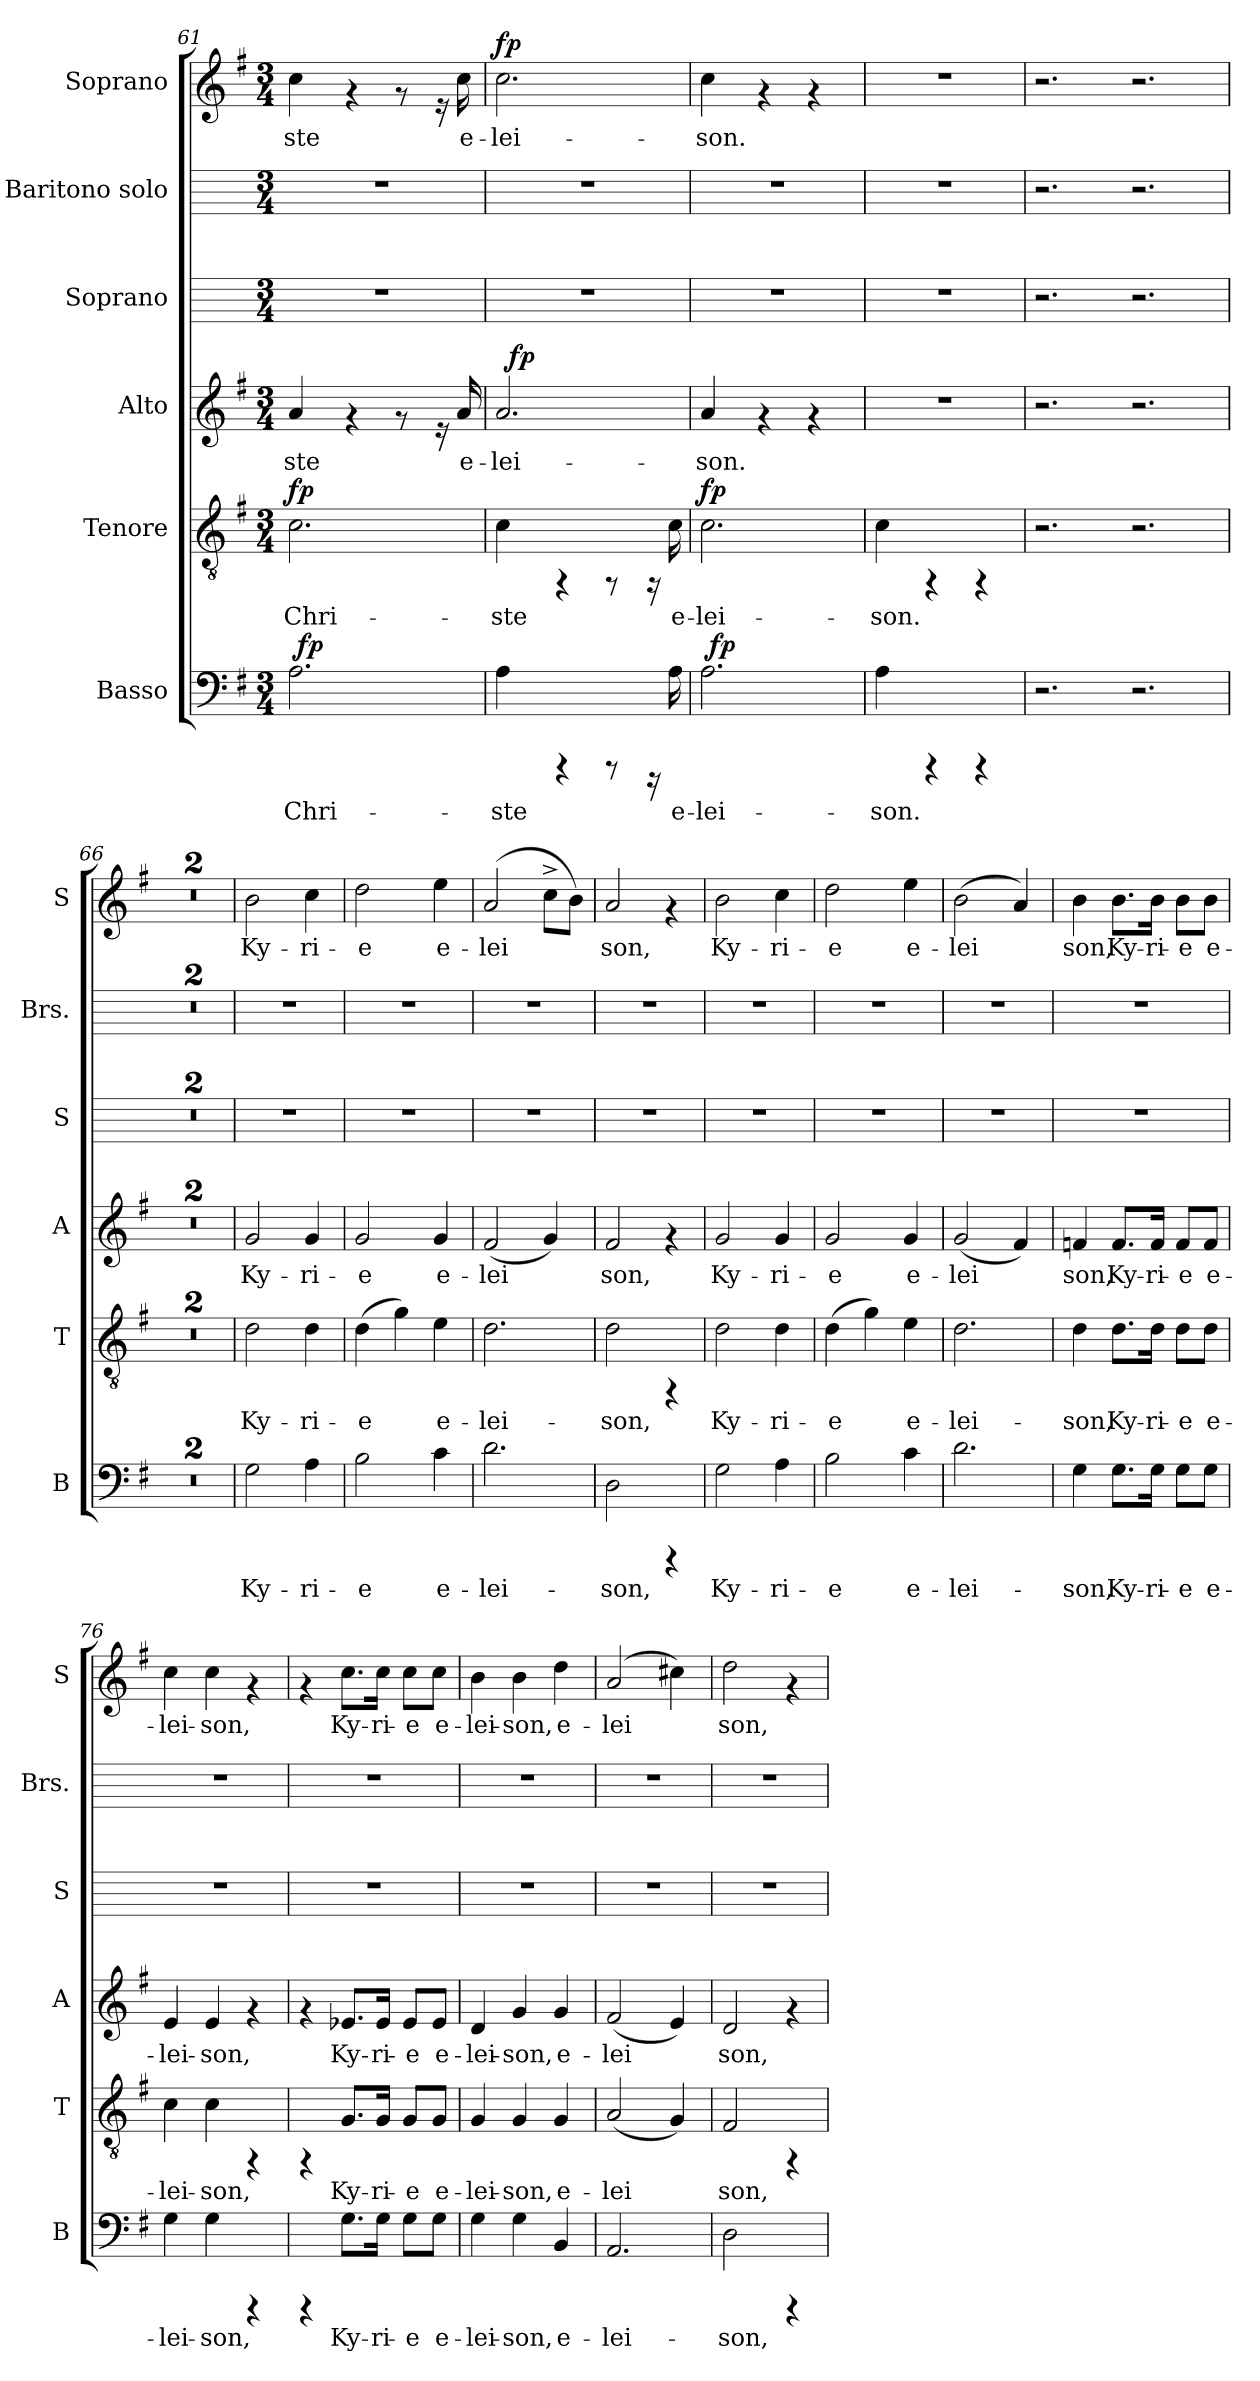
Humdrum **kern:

**kern	**text	**dynam	**kern	**text	**dynam	**kern	**text	**dynam	**kern	**kern	**kern	**text	**dynam
*part6	*part6	*part6	*part5	*part5	*part5	*part4	*part4	*part4	*part3	*part2	*part1	*part1	*part1
*staff6	*staff6	*staff6	*staff5	*staff5	*staff5	*staff4	*staff4	*staff4	*staff3	*staff2	*staff1	*staff1	*staff1
*I"Basso	*	*	*I"Tenore	*	*	*I"Alto	*	*	*I"Soprano	*I"Baritono  solo	*I"Soprano	*	*
*I'B	*	*	*I'T	*	*	*I'A	*	*	*I'S	*I'Brs.	*I'S	*	*
*clefF4	*	*	*clefGv2	*	*	*clefG2	*	*	*	*	*clefG2	*	*
*k[f#]	*	*	*k[f#]	*	*	*k[f#]	*	*	*k[]	*k[]	*k[f#]	*	*
*G:	*	*	*G:	*	*	*G:	*	*	*C:	*C:	*G:	*	*
*M3/4	*	*	*M3/4	*	*	*M3/4	*	*	*M3/4	*M3/4	*M3/4	*	*
=61	=61	=61	=61	=61	=61	=61	=61	=61	=61	=61	=61	=61	=61
!	!LO:LY:b:cj	!	!	!LO:LY:b:cj	!LO:DY:a	!	!LO:LY:b:cj	!	!	!	!	!LO:LY:b:cj	!
*^	*	*	*	*	*	*	*	*	*	*	*	*	*
2.A\	64ryy	Chri-	.	2.c\	Chri-	fp	4a/	-ste	.	2.r	2.r	4cc\	-ste	.
!	!	!	!LO:DY:a	!	!	!	!	!	!	!	!	!	!	!
.	2ryy	.	fp	.	.	.	.	.	.	.	.	.	.	.
.	.	.	.	.	.	.	4rf	.	.	.	.	4rf	.	.
.	.	.	.	.	.	.	8rf	.	.	.	.	8rf	.	.
.	8...ryy	.	.	.	.	.	.	.	.	.	.	.	.	.
.	.	.	.	.	.	.	16re	.	.	.	.	16re	.	.
!	!	!	!	!	!	!	!	!LO:LY:b:cj	!	!	!	!	!LO:LY:b:cj	!
.	.	.	.	.	.	.	16a/	e-	.	.	.	16cc\	e-	.
=62	=62	=62	=62	=62	=62	=62	=62	=62	=62	=62	=62	=62	=62	=62
!	!	!LO:LY:b:cj	!	!	!LO:LY:b:cj	!	!	!LO:LY:b:cj	!	!	!	!	!LO:LY:b:cj	!LO:DY:a
*v	*v	*	*	*	*	*	*^	*	*	*	*	*	*	*
4A\	-ste	.	4c\	-ste	.	2.a/	32ryy	-lei-	.	2.r	2.r	2.cc\	-lei-	fp
!	!	!	!	!	!	!	!	!	!LO:DY:a	!	!	!	!	!
.	.	.	.	.	.	.	2ryy	.	fp	.	.	.	.	.
4rCCC	.	.	4rFF	.	.	.	.	.	.	.	.	.	.	.
8rCCC	.	.	8rFF	.	.	.	.	.	.	.	.	.	.	.
.	.	.	.	.	.	.	8..ryy	.	.	.	.	.	.	.
16rBBBB	.	.	16rEE	.	.	.	.	.	.	.	.	.	.	.
!	!LO:LY:b:cj	!	!	!LO:LY:b:cj	!	!	!	!	!	!	!	!	!	!
16A\	e-	.	16c\	e-	.	.	.	.	.	.	.	.	.	.
=63	=63	=63	=63	=63	=63	=63	=63	=63	=63	=63	=63	=63	=63	=63
!	!LO:LY:b:cj	!	!	!LO:LY:b:cj	!LO:DY:a	!	!	!LO:LY:b:cj	!	!	!	!	!LO:LY:b:cj	!
*^	*	*	*	*	*	*v	*v	*	*	*	*	*	*	*
2.A\	64ryy	-lei-	.	2.c\	-lei-	fp	4a/	-son.	.	2.r	2.r	4cc\	-son.	.
!	!	!	!LO:DY:a	!	!	!	!	!	!	!	!	!	!	!
.	2ryy	.	fp	.	.	.	.	.	.	.	.	.	.	.
.	.	.	.	.	.	.	4rf	.	.	.	.	4rf	.	.
.	.	.	.	.	.	.	4rf	.	.	.	.	4rf	.	.
.	8...ryy	.	.	.	.	.	.	.	.	.	.	.	.	.
=64	=64	=64	=64	=64	=64	=64	=64	=64	=64	=64	=64	=64	=64	=64
!	!	!LO:LY:b:cj	!	!	!LO:LY:b:cj	!	!	!	!	!	!	!	!	!
*v	*v	*	*	*	*	*	*	*	*	*	*	*	*	*
4A\	-son.	.	4c\	-son.	.	2.r	.	.	2.r	2.r	2.r	.	.
4rCCC	.	.	4rFF	.	.	.	.	.	.	.	.	.	.
4rCCC	.	.	4rFF	.	.	.	.	.	.	.	.	.	.
=65	=65	=65	=65	=65	=65	=65	=65	=65	=65	=65	=65	=65	=65
2.r	.	.	2.r	.	.	2.r	.	.	2.r	2.r	2.r	.	.
2.r	.	.	2.r	.	.	2.r	.	.	2.r	2.r	2.r	.	.
=66	=66	=66	=66	=66	=66	=66	=66	=66	=66	=66	=66	=66	=66
2.r	.	.	2.r	.	.	2.r	.	.	2.r	2.r	2.r	.	.
=67	=67	=67	=67	=67	=67	=67	=67	=67	=67	=67	=67	=67	=67
2.r	.	.	2.r	.	.	2.r	.	.	2.r	2.r	2.r	.	.
!!LO:PB:g=z
=68	=68	=68	=68	=68	=68	=68	=68	=68	=68	=68	=68	=68	=68
!	!LO:LY:b:cj	!	!	!LO:LY:b:cj	!	!	!LO:LY:b:cj	!	!	!	!	!LO:LY:b:cj	!
2G\	Ky-	.	2d\	Ky-	.	2g/	Ky-	.	2.r	2.r	2b\	Ky-	.
!	!LO:LY:b:cj	!	!	!LO:LY:b:cj	!	!	!LO:LY:b:cj	!	!	!	!	!LO:LY:b:cj	!
4A\	-ri-	.	4d\	-ri-	.	4g/	-ri-	.	.	.	4cc\	-ri-	.
=69	=69	=69	=69	=69	=69	=69	=69	=69	=69	=69	=69	=69	=69
!	!LO:LY:b:cj	!	!	!LO:LY:b:cj	!	!	!LO:LY:b:cj	!	!	!	!	!LO:LY:b:cj	!
2B\	-e	.	(>4d\	-e	.	2g/	-e	.	2.r	2.r	2dd\	-e	.
!	!	!	!	!LO:LY:b:cj	!	!	!	!	!	!	!	!	!
.	.	.	4g\)	.	.	.	.	.	.	.	.	.	.
!	!LO:LY:b:cj	!	!	!LO:LY:b:cj	!	!	!LO:LY:b:cj	!	!	!	!	!LO:LY:b:cj	!
4c\	e-	.	4e\	e-	.	4g/	e-	.	.	.	4ee\	e-	.
=70	=70	=70	=70	=70	=70	=70	=70	=70	=70	=70	=70	=70	=70
!	!LO:LY:b:cj	!	!	!LO:LY:b:cj	!	!	!LO:LY:b:cj	!	!	!	!	!LO:LY:b:cj	!
2.d\	-lei-	.	2.d\	-lei-	.	(<2f#/	-lei-	.	2.r	2.r	(>2a/	-lei-	.
!	!	!	!	!	!	!	!LO:LY:b:cj	!	!	!	!	!LO:LY:b:cj	!
.	.	.	.	.	.	4g/)	--	.	.	.	8cc^<\L	--	.
!	!	!	!	!	!	!	!	!	!	!	!	!LO:LY:b:cj	!
.	.	.	.	.	.	.	.	.	.	.	8b\J)	--	.
=71	=71	=71	=71	=71	=71	=71	=71	=71	=71	=71	=71	=71	=71
!	!LO:LY:b:cj	!	!	!LO:LY:b:cj	!	!	!LO:LY:b:cj	!	!	!	!	!LO:LY:b:cj	!
2D\	-son,	.	2d\	-son,	.	2f#/	-son,	.	2.r	2.r	2a/	-son,	.
4rCCC	.	.	4rFF	.	.	4rf	.	.	.	.	4rf	.	.
=72	=72	=72	=72	=72	=72	=72	=72	=72	=72	=72	=72	=72	=72
!	!LO:LY:b:cj	!	!	!LO:LY:b:cj	!	!	!LO:LY:b:cj	!	!	!	!	!LO:LY:b:cj	!
2G\	Ky-	.	2d\	Ky-	.	2g/	Ky-	.	2.r	2.r	2b\	Ky-	.
!	!LO:LY:b:cj	!	!	!LO:LY:b:cj	!	!	!LO:LY:b:cj	!	!	!	!	!LO:LY:b:cj	!
4A\	-ri-	.	4d\	-ri-	.	4g/	-ri-	.	.	.	4cc\	-ri-	.
=73	=73	=73	=73	=73	=73	=73	=73	=73	=73	=73	=73	=73	=73
!	!LO:LY:b:cj	!	!	!LO:LY:b:cj	!	!	!LO:LY:b:cj	!	!	!	!	!LO:LY:b:cj	!
2B\	-e	.	(>4d\	-e	.	2g/	-e	.	2.r	2.r	2dd\	-e	.
!	!	!	!	!LO:LY:b:cj	!	!	!	!	!	!	!	!	!
.	.	.	4g\)	.	.	.	.	.	.	.	.	.	.
!	!LO:LY:b:cj	!	!	!LO:LY:b:cj	!	!	!LO:LY:b:cj	!	!	!	!	!LO:LY:b:cj	!
4c\	e-	.	4e\	e-	.	4g/	e-	.	.	.	4ee\	e-	.
=74	=74	=74	=74	=74	=74	=74	=74	=74	=74	=74	=74	=74	=74
!	!LO:LY:b:cj	!	!	!LO:LY:b:cj	!	!	!LO:LY:b:cj	!	!	!	!	!LO:LY:b:cj	!
2.d\	-lei-	.	2.d\	-lei-	.	(<2g/	-lei-	.	2.r	2.r	(>2b\	-lei-	.
!	!	!	!	!	!	!	!LO:LY:b:cj	!	!	!	!	!LO:LY:b:cj	!
.	.	.	.	.	.	4f#/)	--	.	.	.	4a/)	--	.
=75	=75	=75	=75	=75	=75	=75	=75	=75	=75	=75	=75	=75	=75
!	!LO:LY:b:cj	!	!	!LO:LY:b:cj	!	!	!LO:LY:b:cj	!	!	!	!	!LO:LY:b:cj	!
4G\	-son,	.	4d\	-son,	.	4fn/	-son,	.	2.r	2.r	4b\	-son,	.
!	!LO:LY:b:cj	!	!	!LO:LY:b:cj	!	!	!LO:LY:b:cj	!	!	!	!	!LO:LY:b:cj	!
8.G\L	Ky-	.	8.d\L	Ky-	.	8.f/L	Ky-	.	.	.	8.b\L	Ky-	.
!	!LO:LY:b:cj	!	!	!LO:LY:b:cj	!	!	!LO:LY:b:cj	!	!	!	!	!LO:LY:b:cj	!
16G\J	-ri-	.	16d\J	-ri-	.	16f/J	-ri-	.	.	.	16b\J	-ri-	.
!	!LO:LY:b:cj	!	!	!LO:LY:b:cj	!	!	!LO:LY:b:cj	!	!	!	!	!LO:LY:b:cj	!
8G\L	-e	.	8d\L	-e	.	8f/L	-e	.	.	.	8b\L	-e	.
!	!LO:LY:b:cj	!	!	!LO:LY:b:cj	!	!	!LO:LY:b:cj	!	!	!	!	!LO:LY:b:cj	!
8G\J	e-	.	8d\J	e-	.	8f/J	e-	.	.	.	8b\J	e-	.
!!LO:LB:g=z
=76	=76	=76	=76	=76	=76	=76	=76	=76	=76	=76	=76	=76	=76
!	!LO:LY:b:cj	!	!	!LO:LY:b:cj	!	!	!LO:LY:b:cj	!	!	!	!	!LO:LY:b:cj	!
4G\	-lei-	.	4c\	-lei-	.	4e/	-lei-	.	2.r	2.r	4cc\	-lei-	.
!	!LO:LY:b:cj	!	!	!LO:LY:b:cj	!	!	!LO:LY:b:cj	!	!	!	!	!LO:LY:b:cj	!
4G\	-son,	.	4c\	-son,	.	4e/	-son,	.	.	.	4cc\	-son,	.
4rCCC	.	.	4rFF	.	.	4rf	.	.	.	.	4rf	.	.
=77	=77	=77	=77	=77	=77	=77	=77	=77	=77	=77	=77	=77	=77
4rCCC	.	.	4rFF	.	.	4rf	.	.	2.r	2.r	4rf	.	.
!	!LO:LY:b:cj	!	!	!LO:LY:b:cj	!	!	!LO:LY:b:cj	!	!	!	!	!LO:LY:b:cj	!
8.G\L	Ky-	.	8.G/L	Ky-	.	8.e-X/L	Ky-	.	.	.	8.cc\L	Ky-	.
!	!LO:LY:b:cj	!	!	!LO:LY:b:cj	!	!	!LO:LY:b:cj	!	!	!	!	!LO:LY:b:cj	!
16G\J	-ri-	.	16G/J	-ri-	.	16e-/J	-ri-	.	.	.	16cc\J	-ri-	.
!	!LO:LY:b:cj	!	!	!LO:LY:b:cj	!	!	!LO:LY:b:cj	!	!	!	!	!LO:LY:b:cj	!
8G\L	-e	.	8G/L	-e	.	8e-/L	-e	.	.	.	8cc\L	-e	.
!	!LO:LY:b:cj	!	!	!LO:LY:b:cj	!	!	!LO:LY:b:cj	!	!	!	!	!LO:LY:b:cj	!
8G\J	e-	.	8G/J	e-	.	8e-/J	e-	.	.	.	8cc\J	e-	.
=78	=78	=78	=78	=78	=78	=78	=78	=78	=78	=78	=78	=78	=78
!	!LO:LY:b:cj	!	!	!LO:LY:b:cj	!	!	!LO:LY:b:cj	!	!	!	!	!LO:LY:b:cj	!
4G\	-lei-	.	4G/	-lei-	.	4d/	-lei-	.	2.r	2.r	4b\	-lei-	.
!	!LO:LY:b:cj	!	!	!LO:LY:b:cj	!	!	!LO:LY:b:cj	!	!	!	!	!LO:LY:b:cj	!
4G\	-son,	.	4G/	-son,	.	4g/	-son,	.	.	.	4b\	-son,	.
!	!LO:LY:b:cj	!	!	!LO:LY:b:cj	!	!	!LO:LY:b:cj	!	!	!	!	!LO:LY:b:cj	!
4BB/	e-	.	4G/	e-	.	4g/	e-	.	.	.	4dd\	e-	.
=79	=79	=79	=79	=79	=79	=79	=79	=79	=79	=79	=79	=79	=79
!	!LO:LY:b:cj	!	!	!LO:LY:b:cj	!	!	!LO:LY:b:cj	!	!	!	!	!LO:LY:b:cj	!
2.AA/	-lei-	.	(<2A/	-lei-	.	(<2f#/	-lei-	.	2.r	2.r	(>2a/	-lei-	.
!	!	!	!	!LO:LY:b:cj	!	!	!LO:LY:b:cj	!	!	!	!	!LO:LY:b:cj	!
.	.	.	4G/)	--	.	4e/)	--	.	.	.	4cc#X\)	--	.
=80	=80	=80	=80	=80	=80	=80	=80	=80	=80	=80	=80	=80	=80
!	!LO:LY:b:cj	!	!	!LO:LY:b:cj	!	!	!LO:LY:b:cj	!	!	!	!	!LO:LY:b:cj	!
2D\	-son,	.	2F#/	-son,	.	2d/	-son,	.	2.r	2.r	2dd\	-son,	.
4rCCC	.	.	4rFF	.	.	4rf	.	.	.	.	4rf	.	.
=	=	=	=	=	=	=	=	=	=	=	=	=	=
*-	*-	*-	*-	*-	*-	*-	*-	*-	*-	*-	*-	*-	*-
